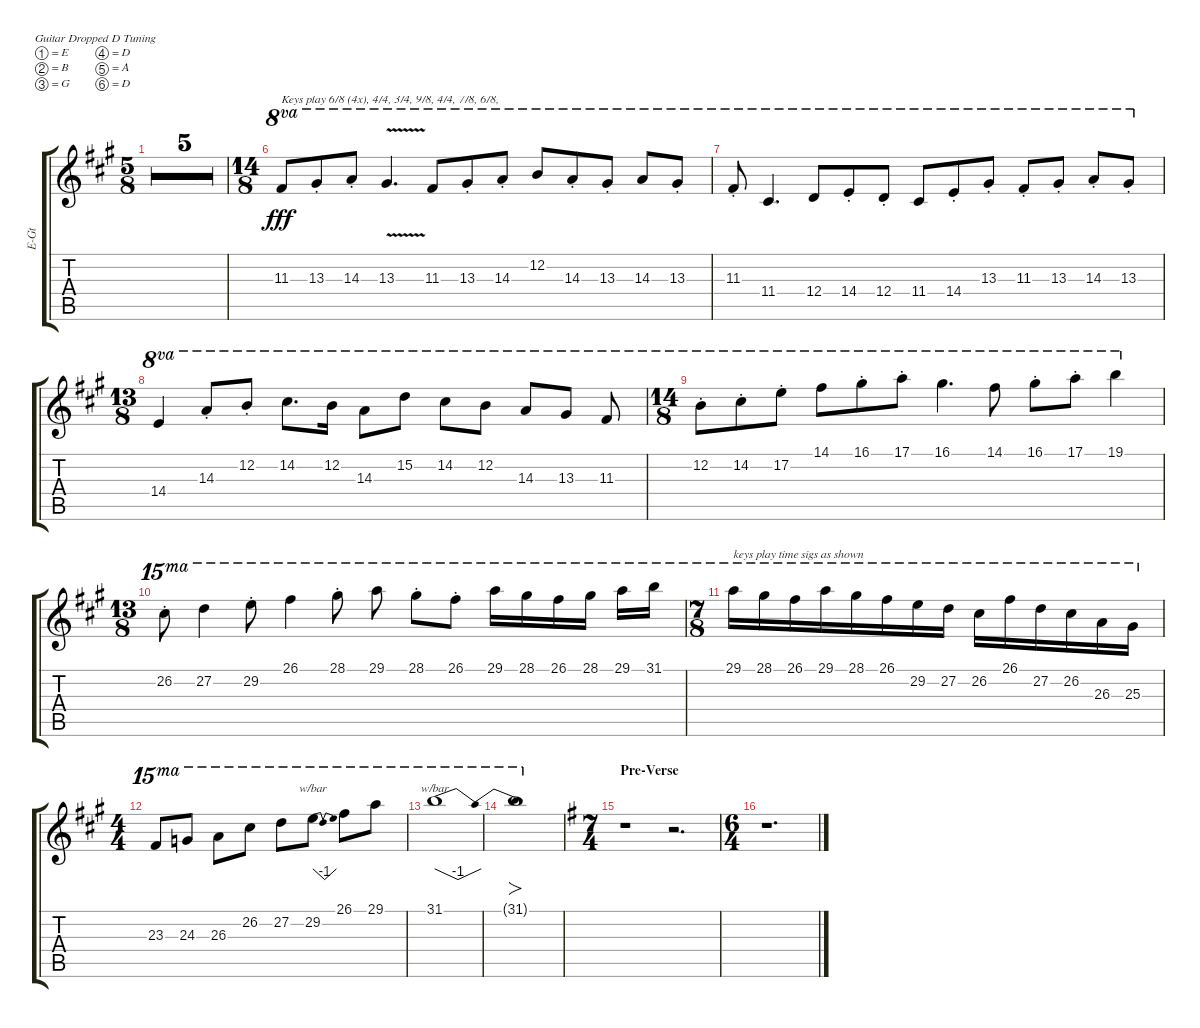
\defaultSystemsLayout 4
\bracketExtendMode groupsimilarinstruments
\otherSystemsTrackNameOrientation horizontal
\track ("Keyboard Solos" "E-Gt") {multiBarRest instrument distortionguitar}
\staff {score tabs}
\tuning (E4 B3 G3 D3 A2 D2)
\ts (5 8)
\tempo 140
\clef g2
\ks a
r.2{dy fff} r.8 |
r.2 r.8 |
r.2 r.8 |
\ts (4 4)
r.1 |
\ts (3 4)
r.2{d} |
\ts (14 8)
11.3{acc #}.8{ot 8va txt "Keys play 6/8 (4x), 4/4, 3/4, 9/8, 4/4, 7/8, 6/8, "} 13.3{st acc #}.8{ot 8va beam merge} 14.3{st acc forcenatural}.8{ot 8va} 13.3{v acc #}.4{d ot 8va} 11.3{acc #}.8{ot 8va} 13.3{st acc #}.8{ot 8va beam merge} 14.3{st acc forcenatural}.8{ot 8va beam split} 12.2{acc forcenatural}.8{ot 8va beam merge} 14.3{st acc forcenatural}.8{ot 8va} 13.3{st acc #}.8{ot 8va} 14.3{acc forcenatural}.8{ot 8va} 13.3{st acc #}.8{ot 8va} |
11.3{st acc #}.8{ot 8va} 11.4{acc #}.4{d ot 8va} 12.4{acc forcenatural}.8{ot 8va} 14.4{st acc forcenatural}.8{ot 8va beam merge} 12.4{st acc forcenatural}.8{ot 8va beam split} 11.4{acc #}.8{ot 8va beam merge} 14.4{st acc forcenatural}.8{ot 8va} 13.3{st acc #}.8{ot 8va} 11.3{st acc #}.8{ot 8va} 13.3{st acc #}.8{ot 8va} 14.3{st acc forcenatural}.8{ot 8va} 13.3{st acc #}.8{ot 8va} |
\ts (13 8)
14.4{acc forcenatural}.4{ot 8va} 14.3{st acc forcenatural}.8{ot 8va beam merge} 12.2{st acc forcenatural}.8{ot 8va beam split} 14.2{acc #}.8{d ot 8va} 12.2{acc forcenatural}.16{ot 8va} 14.3{acc forcenatural}.8{ot 8va beam merge} 15.2{acc forcenatural}.8{ot 8va beam split} 14.2{acc #}.8{ot 8va beam merge} 12.2{acc forcenatural}.8{ot 8va beam split} 14.3{acc forcenatural}.8{ot 8va beam merge} 13.3{acc #}.8{ot 8va} 11.3{acc #}.8{ot 8va} |
\ts (14 8)
12.2{st acc forcenatural}.8{ot 8va} 14.2{st acc #}.8{ot 8va beam merge} 17.2{st acc forcenatural}.8{ot 8va beam split} 14.1{acc #}.8{ot 8va beam merge} 16.1{st acc #}.8{ot 8va} 17.1{st acc forcenatural}.8{ot 8va} 16.1{acc #}.4{d ot 8va} 14.1{acc #}.8{ot 8va} 16.1{st acc #}.8{ot 8va} 17.1{st acc forcenatural}.8{ot 8va} 19.1{acc forcenatural}.4{ot 8va} |
\ts (13 8)
26.2{st acc #}.8{ot 15ma} 27.2{acc forcenatural}.4{ot 15ma} 29.2{st acc forcenatural}.8{ot 15ma} 26.1{acc #}.4{ot 15ma} 28.1{st acc #}.8{ot 15ma beam split} 29.1{acc forcenatural}.8{ot 15ma} 28.1{st acc #}.8{ot 15ma beam merge} 26.1{st acc #}.8{ot 15ma beam split} 29.1{acc forcenatural}.16{ot 15ma} 28.1{acc #}.16{ot 15ma beam merge} 26.1{acc #}.16{ot 15ma} 28.1{acc #}.16{ot 15ma} 29.1{acc forcenatural}.16{ot 15ma} 31.1{acc forcenatural}.16{ot 15ma} |
\ts (7 8)
29.1{acc forcenatural}.16{ot 15ma txt "keys play time sigs as shown"} 28.1{acc #}.16{ot 15ma} 26.1{acc #}.16{ot 15ma} 29.1{acc forcenatural}.16{ot 15ma} 28.1{acc #}.16{ot 15ma} 26.1{acc #}.16{ot 15ma} 29.2{acc forcenatural}.16{ot 15ma} 27.2{acc forcenatural}.16{ot 15ma} 26.2{acc #}.16{ot 15ma} 26.1{acc #}.16{ot 15ma} 27.2{acc forcenatural}.16{ot 15ma} 26.2{acc #}.16{ot 15ma} 26.3{acc forcenatural}.16{ot 15ma} 25.3{acc #}.16{ot 15ma} |
\ts (4 4)
23.3{acc #}.8{ot 15ma} 24.3{acc forcenatural}.8{ot 15ma} 26.3{acc forcenatural}.8{ot 15ma} 26.2{acc #}.8{ot 15ma} 27.2{acc forcenatural}.8{ot 15ma} 29.2{acc forcenatural}.8{tbe (dip default 0 0 11.4 -4 12 -4 24.599999999999998 0) ot 15ma} 26.1{acc #}.8{ot 15ma} 29.1{acc forcenatural}.8{ot 15ma} |
31.1{acc forcenatural}.1{tbe (dip default 0 0 4.2 -4 4.8 -4 9 0) ot 15ma} |
31.1{t acc forcenatural}.1{fo ot 15ma} |
\ts (7 4)
\section ("" "Pre-Verse")
\ks g
r.1 r.2{d} |
\ts (6 4)
r.1{d}
